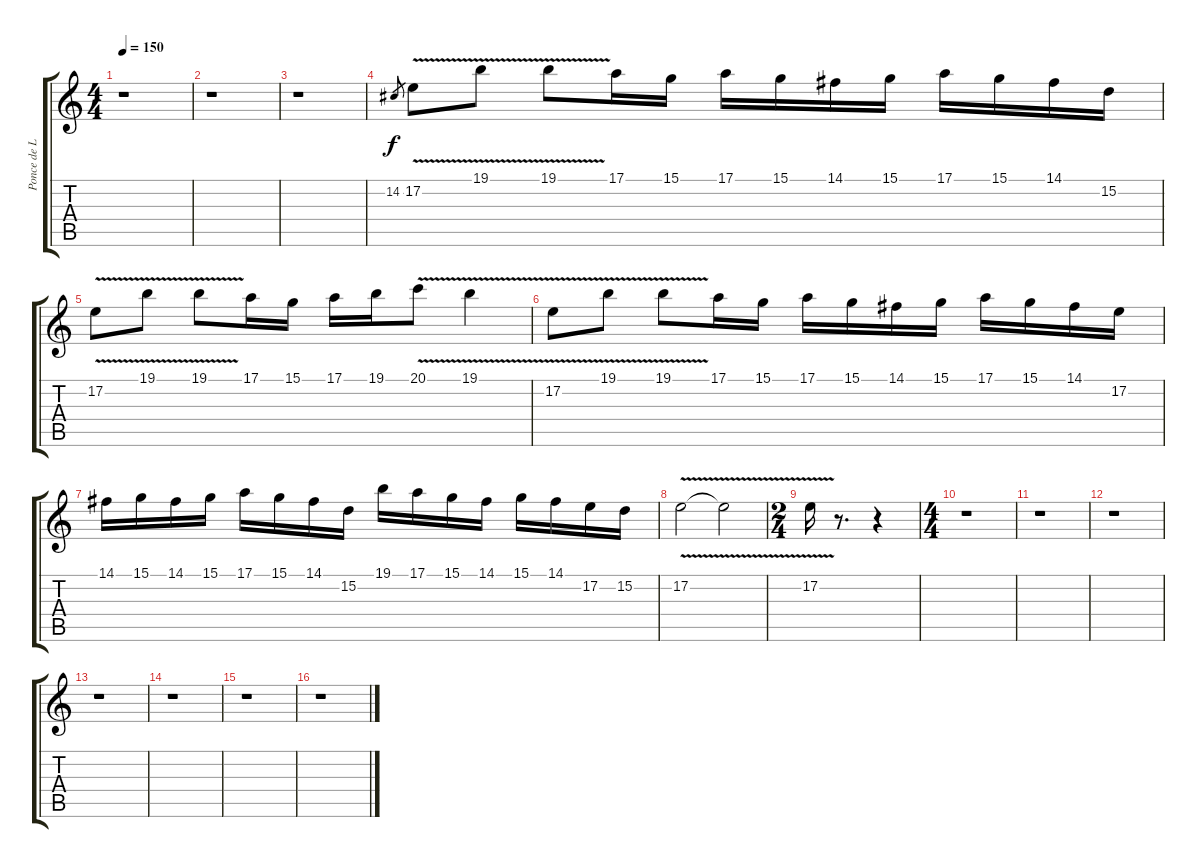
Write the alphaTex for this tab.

\track ("Ponce de Leon - Flauta" "Ponce de L") {instrument flute}
\staff {score tabs}
\tuning (E4 B3 G3 D3 A2 E2) {hide}
\ts (4 4)
\tempo 150
\clef g2
\ks c
r.1{dy f} |
r.1 |
r.1 |
14.2.8{gr} 17.2{v}.8 19.1{v}.8 19.1{v}.8 17.1.16 15.1.16 17.1.16 15.1.16 14.1.16 15.1.16 17.1.16 15.1.16 14.1.16 15.2.16 |
17.2{v}.8 19.1{v}.8 19.1{v}.8 17.1.16 15.1.16 17.1.16 19.1.16 20.1{v}.8 19.1{v}.4 |
17.2{v}.8 19.1{v}.8 19.1{v}.8 17.1.16 15.1.16 17.1.16 15.1.16 14.1.16 15.1.16 17.1.16 15.1.16 14.1.16 17.2.16 |
14.1.16 15.1.16 14.1.16 15.1.16 17.1.16 15.1.16 14.1.16 15.2.16 19.1.16 17.1.16 15.1.16 14.1.16 15.1.16 14.1.16 17.2.16 15.2.16 |
17.2{v}.2 17.2{t}.2 |
\ts (2 4)
17.2{v}.16 r.8{d} r.4 |
\ts (4 4)
r.1 |
r.1 |
r.1 |
r.1 |
r.1 |
r.1 |
r.1
